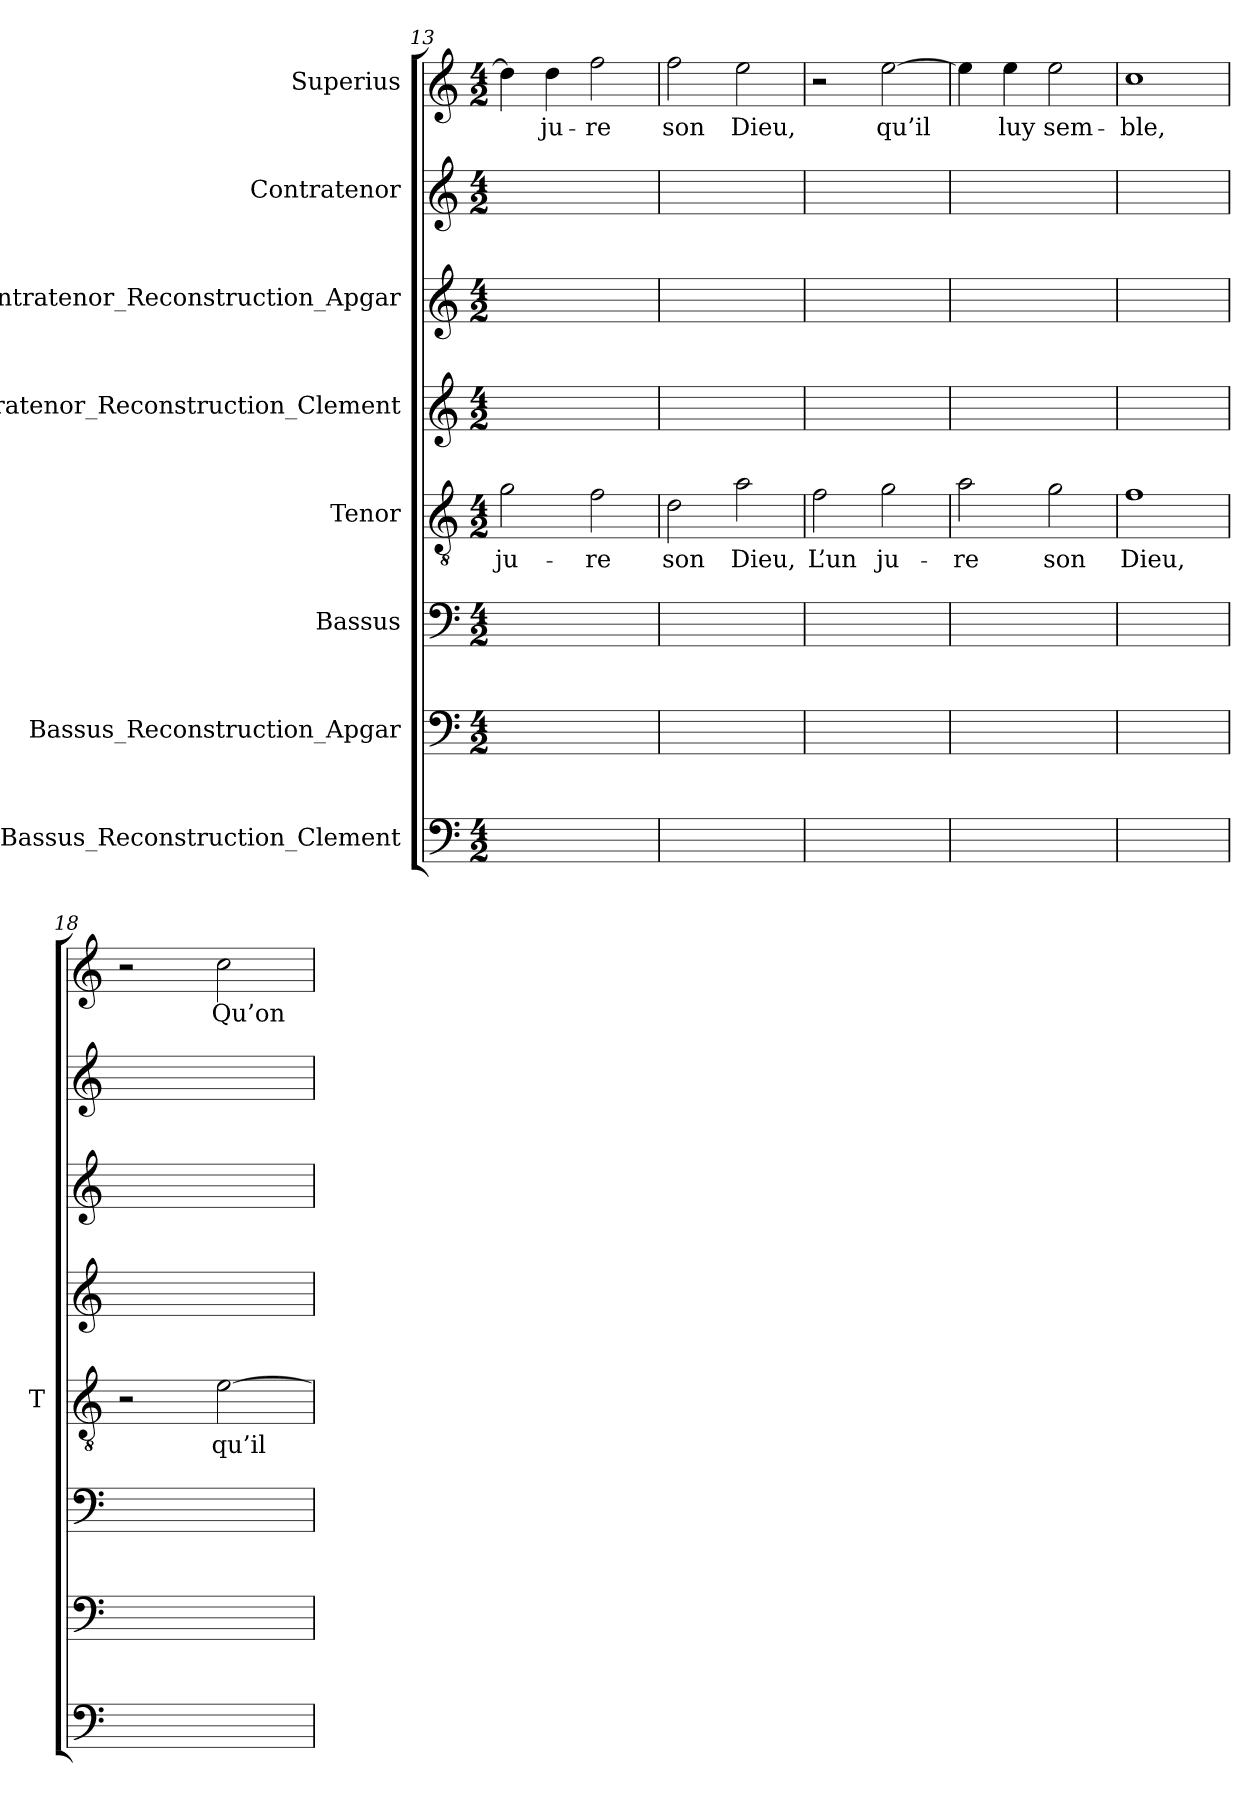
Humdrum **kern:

**kern	**kern	**kern	**kern	**text	**kern	**kern	**kern	**kern	**text
*part8	*part7	*part6	*part5	*part5	*part4	*part3	*part2	*part1	*part1
*staff8	*staff7	*staff6	*staff5	*staff5	*staff4	*staff3	*staff2	*staff1	*staff1
*I"Bassus_Reconstruction_Clement	*I"Bassus_Reconstruction_Apgar	*I"Bassus	*I"Tenor	*	*I"Contratenor_Reconstruction_Clement	*I"Contratenor_Reconstruction_Apgar	*I"Contratenor	*I"Superius	*
*	*	*	*I'T	*	*	*	*	*	*
*clefF4	*clefF4	*clefF4	*clefGv2	*	*clefG2	*clefG2	*clefG2	*clefG2	*
*k[]	*k[]	*k[]	*k[]	*	*k[]	*k[]	*k[]	*k[]	*
*M4/2	*M4/2	*M4/2	*M4/2	*	*M4/2	*M4/2	*M4/2	*M4/2	*
=13	=13	=13	=13	=13	=13	=13	=13	=13	=13
1ryy	1ryy	1ryy	2g	ju-	1ryy	1ryy	1ryy	4dd]	.
.	.	.	.	.	.	.	.	4dd	ju-
.	.	.	2f	-re	.	.	.	2ff	-re
=14	=14	=14	=14	=14	=14	=14	=14	=14	=14
1ryy	1ryy	1ryy	2d	-son	1ryy	1ryy	1ryy	2ff	-son
.	.	.	2a	-Dieu,	.	.	.	2ee	-Dieu,
=15	=15	=15	=15	=15	=15	=15	=15	=15	=15
1ryy	1ryy	1ryy	2f	-L’un	1ryy	1ryy	1ryy	2r	.
.	.	.	2g	ju-	.	.	.	[2ee	-qu’il
=16	=16	=16	=16	=16	=16	=16	=16	=16	=16
1ryy	1ryy	1ryy	2a	-re	1ryy	1ryy	1ryy	4ee]	.
.	.	.	.	.	.	.	.	4ee	-luy
.	.	.	2g	-son	.	.	.	2ee	sem-
=17	=17	=17	=17	=17	=17	=17	=17	=17	=17
1ryy	1ryy	1ryy	1f	-Dieu,	1ryy	1ryy	1ryy	1cc	-ble,
=18	=18	=18	=18	=18	=18	=18	=18	=18	=18
1ryy	1ryy	1ryy	2r	.	1ryy	1ryy	1ryy	2r	.
.	.	.	[2e	-qu’il	.	.	.	2cc	-Qu’on
=	=	=	=	=	=	=	=	=	=
*-	*-	*-	*-	*-	*-	*-	*-	*-	*-
